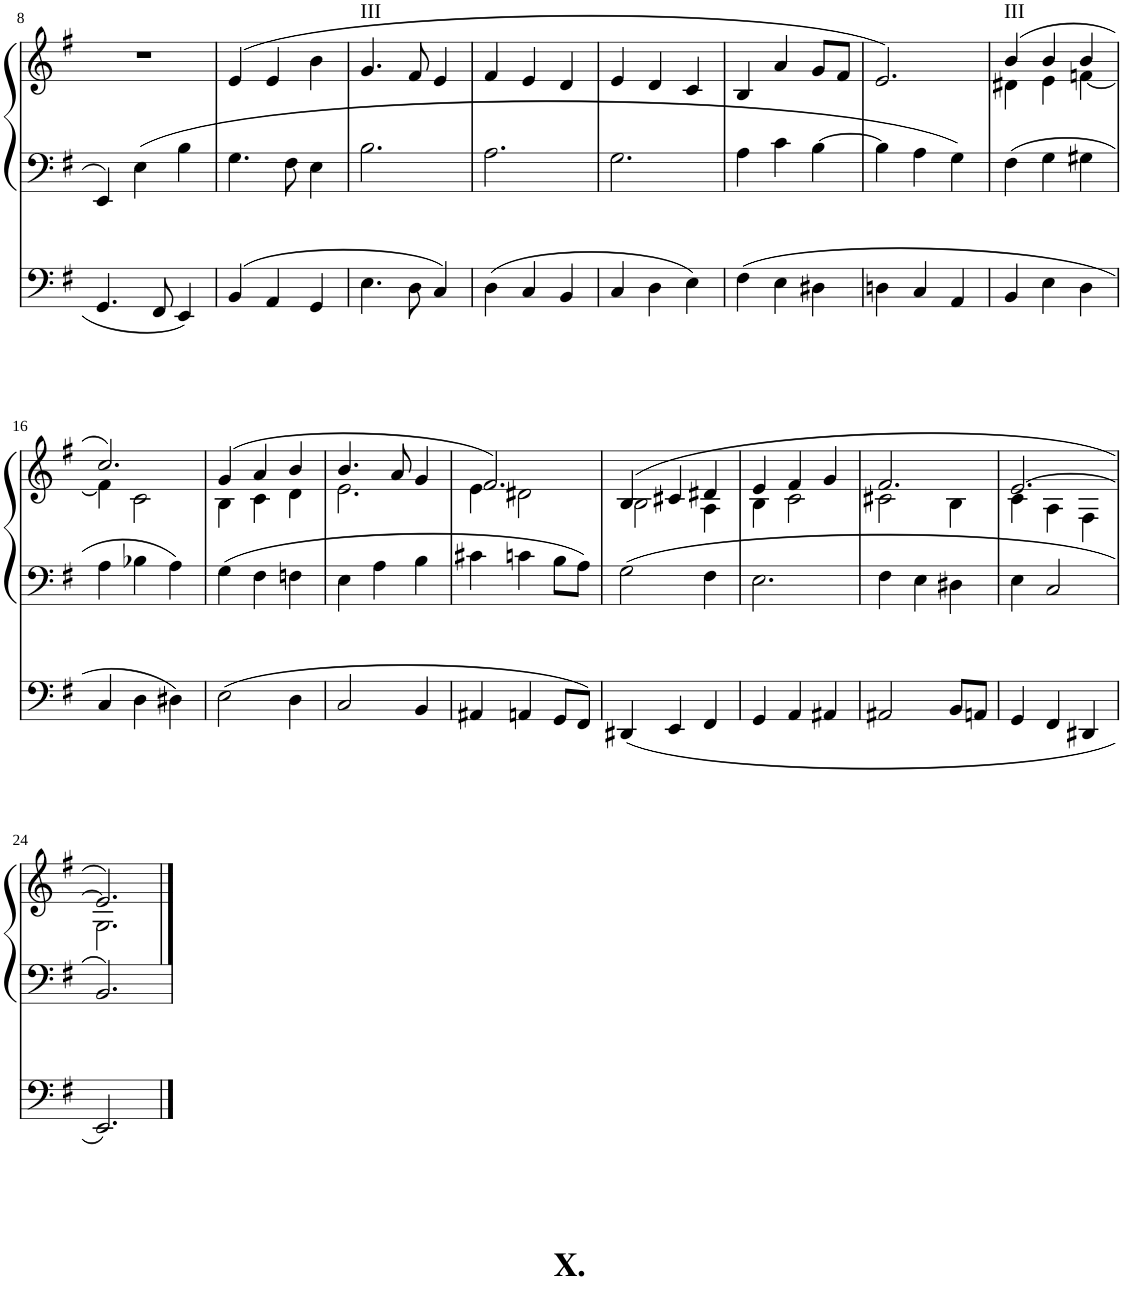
**kern	**kern	**kern
*part2	*part1	*part1
*staff3	*staff2	*staff1
*I"Pedal	*I"Manual	*
!!LO:PB:g=z
*clefF4	*clefF4	*clefG2
*k[f#]	*k[f#]	*k[f#]
*e:	*e:	*e:
*M3/4	*M3/4	*M3/4
=8	=8	=8
4.GG/	4EE/	2.r
.	4E\	.
8FF#/	.	.
4EE/	4B\	.
=9	=9	=9
(4BB/	4.G\	(4e/
4AA/	.	4e/
.	8F#\	.
4GG/	4E\	4b\
=10	=10	=10
!	!	!LO:TX:a:t=III
4.E\	2.B\	4.g/
8D\	.	8f#/
4C/)	.	4e/
=11	=11	=11
(4D\	2.A\	4f#/
4C/	.	4e/
4BB/	.	4d/
=12	=12	=12
4C/	2.G\	4e/
4D\	.	4d/
4E\)	.	4c/
=13	=13	=13
(4F#\	4A\	4B/
4E\	4c\	4a/
4D#X\	[4B\	8g/L
.	.	8f#/J
=14	=14	=14
4Dn\	4B\]	2.e/)
4C/	4A\	.
4AA/	4G\	.
=15	=15	=15
*	*	*^
!	!	!LO:TX:a:t=III	!
4BB/	4F#\	(4b/	4d#X\
4E\	4G\	4b/	4e\
4D\	4G#X\	4b/	[4fn\
!!LO:LB:g=z	!!
=16	=16	=16	=16
4C/	4A\	2.cc/)	4f\]
4D\	4B-X\	.	2c\
4D#X\)	4A\	.	.
=17	=17	=17	=17
(2E\	4G\	(4g/	4B\
.	4F#\	4a/	4c\
4D\	4Fn\	4b/	4d\
=18	=18	=18	=18
2C/	4E\	4.b/	2.e\
.	4A\	.	.
.	.	8a/	.
4BB/	4B\	4g/	.
=19	=19	=19	=19
4AA#X/	4c#X\	2.f#/)	4e\
4AAn/	4cn\	.	2d#X\
8GG/L	8B\L	.	.
8FF#/J)	8A\J	.	.
=20	=20	=20	=20
(4DD#X/	2G\	(4B/	2B\
4EE/	.	4c#X/	.
4FF#/	4F#\	4d#X/	4A\
=21	=21	=21	=21
4GG/	2.E\	4e/	4B\
4AA/	.	4f#/	2c\
4AA#X/	.	4g/	.
=22	=22	=22	=22
2AA#X/	4F#\	2.f#/	2c#X\
.	4E\	.	.
8BB/L	4D#X\	.	4B\
8AAn/J	.	.	.
=23	=23	=23	=23
4GG/	4E\	[2.e/	4c\
4FF#/	2C/	.	4A\
4DD#X/	.	.	4F#\
!!LO:LB:g=z	!!
=24	=24	=24	=24
2.EE/)	2.BB/	2.e/])	2.G\
*	*	*v	*v
==	==	==
*-	*-	*-
